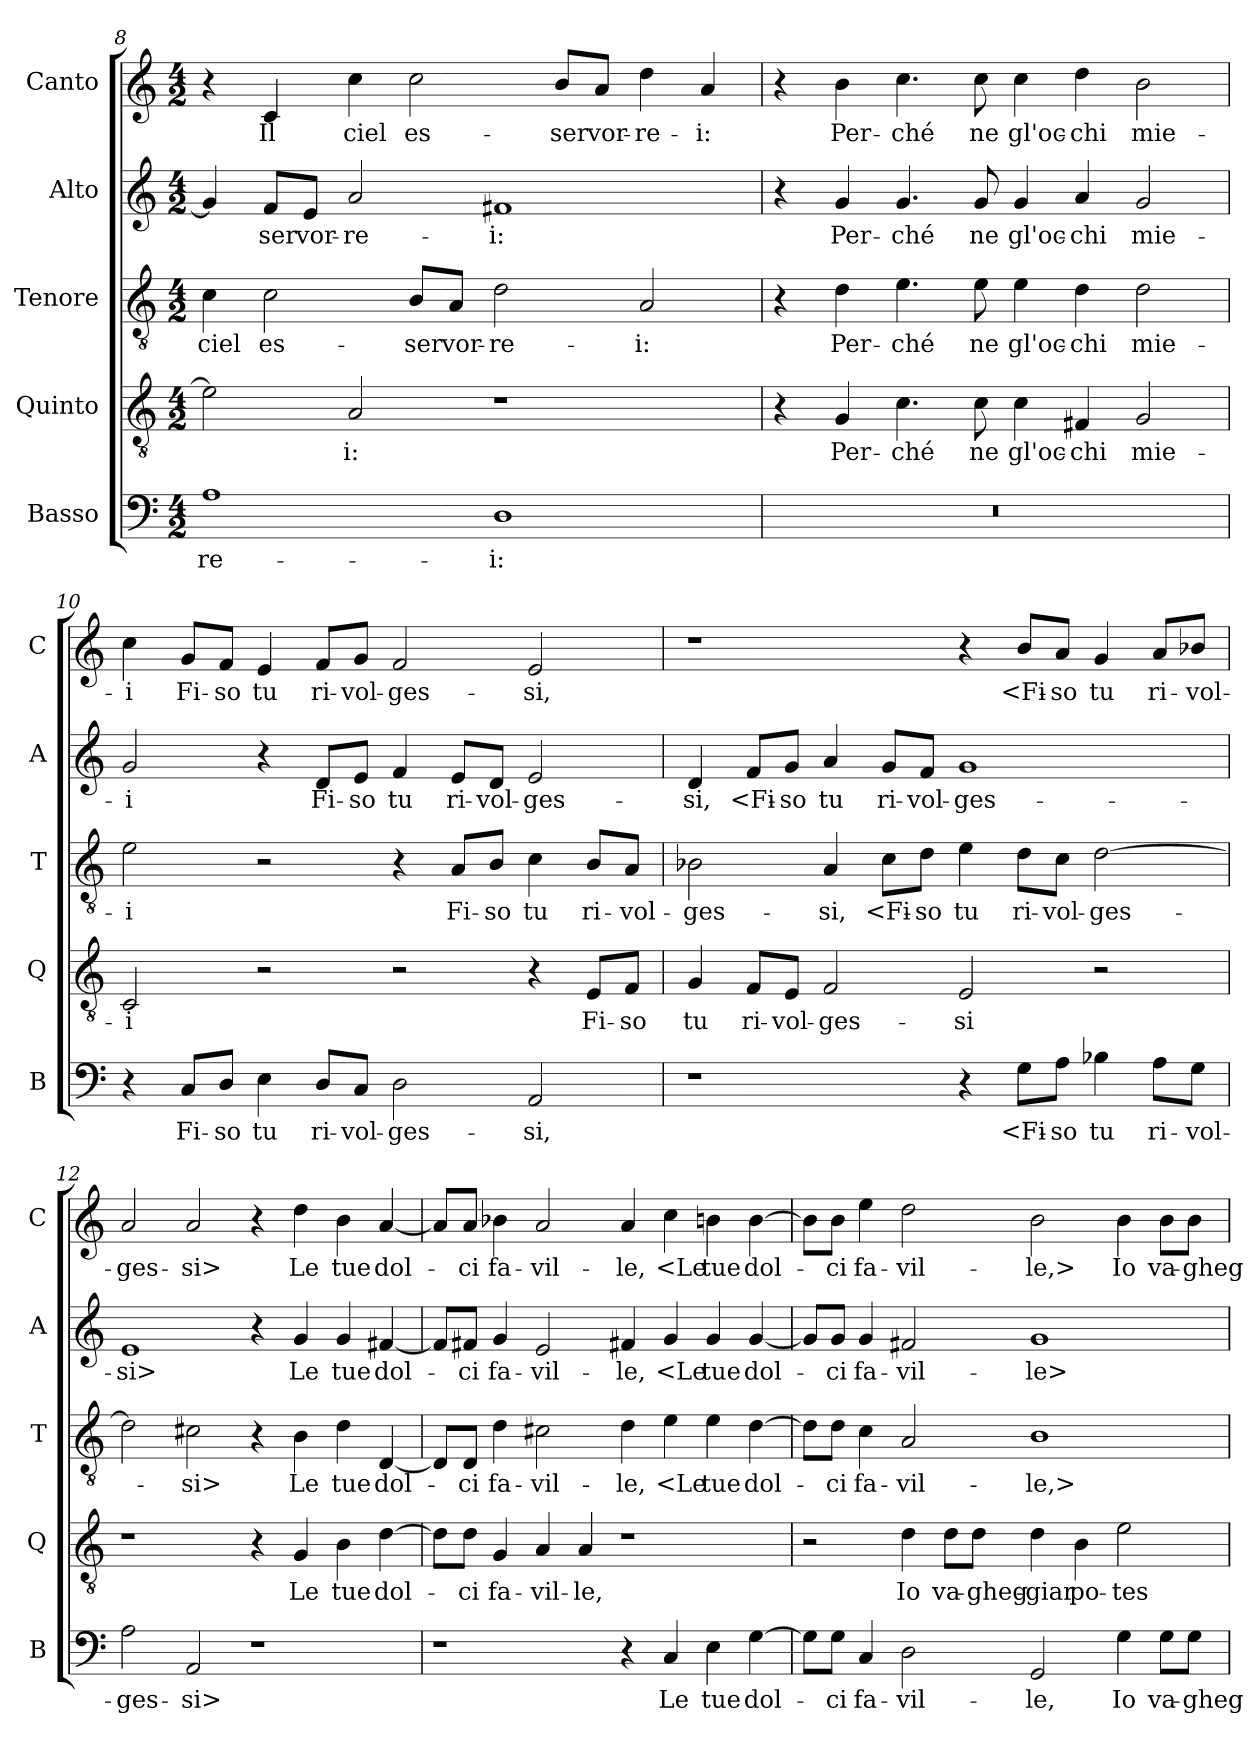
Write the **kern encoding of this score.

**kern	**text	**kern	**text	**kern	**text	**kern	**text	**kern	**text
*part5	*part5	*part4	*part4	*part3	*part3	*part2	*part2	*part1	*part1
*staff5	*staff5	*staff4	*staff4	*staff3	*staff3	*staff2	*staff2	*staff1	*staff1
*I"Basso	*	*I"Quinto	*	*I"Tenore	*	*I"Alto	*	*I"Canto	*
*I'B	*	*I'Q	*	*I'T	*	*I'A	*	*I'C	*
*clefF4	*	*clefGv2	*	*clefGv2	*	*clefG2	*	*clefG2	*
*k[]	*	*k[]	*	*k[]	*	*k[]	*	*k[]	*
*M4/2	*	*M4/2	*	*M4/2	*	*M4/2	*	*M4/2	*
=8	=8	=8	=8	=8	=8	=8	=8	=8	=8
1A	-re-	2e]	.	4c	ciel	4g]	.	4r	.
.	.	.	.	2c	es-	8fL	-ser	4c	Il
.	.	.	.	.	.	8eJ	vor-	.	.
.	.	2A	-i:	.	.	2a	-re-	4cc	ciel
.	.	.	.	8BL	-ser	.	.	2cc	es-
.	.	.	.	8AJ	vor-	.	.	.	.
1D	-i:	1r	.	2d	-re-	1f#X	-i:	.	.
.	.	.	.	.	.	.	.	8bL	-ser
.	.	.	.	.	.	.	.	8aJ	vor-
.	.	.	.	2A	-i:	.	.	4dd	-re-
.	.	.	.	.	.	.	.	4a	-i:
=9	=9	=9	=9	=9	=9	=9	=9	=9	=9
0r	.	4r	.	4r	.	4r	.	4r	.
.	.	4G	Per-	4d	Per-	4g	Per-	4b	Per-
.	.	4.c	-ché	4.e	-ché	4.g	-ché	4.cc	-ché
.	.	8c	ne	8e	ne	8g	ne	8cc	ne
.	.	4c	gl'oc-	4e	gl'oc-	4g	gl'oc-	4cc	gl'oc-
.	.	4F#X	-chi	4d	-chi	4a	-chi	4dd	-chi
.	.	2G	mie-	2d	mie-	2g	mie-	2b	mie-
=10	=10	=10	=10	=10	=10	=10	=10	=10	=10
4r	.	2C	-i	2e	-i	2g	-i	4cc	-i
8CL	Fi-	.	.	.	.	.	.	8gL	Fi-
8DJ	-so	.	.	.	.	.	.	8fJ	-so
4E	tu	2r	.	2r	.	4r	.	4e	tu
8DL	ri-	.	.	.	.	8dL	Fi-	8fL	ri-
8CJ	-vol-	.	.	.	.	8eJ	-so	8gJ	-vol-
2D	-ges-	2r	.	4r	.	4f	tu	2f	-ges-
.	.	.	.	8AL	Fi-	8eL	ri-	.	.
.	.	.	.	8BJ	-so	8dJ	-vol-	.	.
2AA	-si,	4r	.	4c	tu	2e	-ges-	2e	-si,
.	.	8EL	Fi-	8BL	ri-	.	.	.	.
.	.	8FJ	-so	8AJ	-vol-	.	.	.	.
=11	=11	=11	=11	=11	=11	=11	=11	=11	=11
1r	.	4G	tu	2B-X	-ges-	4d	-si,	1r	.
.	.	8FL	ri-	.	.	8fL	<Fi-	.	.
.	.	8EJ	-vol-	.	.	8gJ	-so	.	.
.	.	2F	-ges-	4A	-si,	4a	tu	.	.
.	.	.	.	8cL	<Fi-	8gL	ri-	.	.
.	.	.	.	8dJ	-so	8fJ	-vol-	.	.
4r	.	2E	-si	4e	tu	1g	-ges-	4r	.
8GL	<Fi-	.	.	8dL	ri-	.	.	8bL	<Fi-
8AJ	-so	.	.	8cJ	-vol-	.	.	8aJ	-so
4B-X	tu	2r	.	[2d	-ges-	.	.	4g	tu
8AL	ri-	.	.	.	.	.	.	8aL	ri-
8GJ	-vol-	.	.	.	.	.	.	8b-XJ	-vol-
=12	=12	=12	=12	=12	=12	=12	=12	=12	=12
2A	-ges-	1r	.	2d]	.	1e	-si>	2a	-ges-
2AA	-si>	.	.	2c#X	-si>	.	.	2a	-si>
1r	.	4r	.	4r	.	4r	.	4r	.
.	.	4G	Le	4B	Le	4g	Le	4dd	Le
.	.	4B	tue	4d	tue	4g	tue	4b	tue
.	.	[4d	dol-	[4D	dol-	[4f#X	dol-	[4a	dol-
=13	=13	=13	=13	=13	=13	=13	=13	=13	=13
1r	.	8dL]	.	8DL]	.	8f#L]	.	8aL]	.
.	.	8dJ	-ci	8DJ	-ci	8f#XJ	-ci	8aJ	-ci
.	.	4G	fa-	4d	fa-	4g	fa-	4b-X	fa-
.	.	4A	-vil-	2c#X	-vil-	2e	-vil-	2a	-vil-
.	.	4A	-le,	.	.	.	.	.	.
4r	.	1r	.	4d	-le,	4f#X	-le,	4a	-le,
4C	Le	.	.	4e	<Le	4g	<Le	4cc	<Le
4E	tue	.	.	4e	tue	4g	tue	4bn	tue
[4G	dol-	.	.	[4d	dol-	[4g	dol-	[4b	dol-
=14	=14	=14	=14	=14	=14	=14	=14	=14	=14
8GL]	.	2r	.	8dL]	.	8gL]	.	8bL]	.
8GJ	-ci	.	.	8dJ	-ci	8gJ	-ci	8bJ	-ci
4C	fa-	.	.	4c	fa-	4g	fa-	4ee	fa-
2D	-vil-	4d	Io	2A	-vil-	2f#X	-vil-	2dd	-vil-
.	.	8dL	va-	.	.	.	.	.	.
.	.	8dJ	-gheg-	.	.	.	.	.	.
2GG	-le,	4d	-giar	1B	-le,>	1g	-le>	2b	-le,>
.	.	4B	po-	.	.	.	.	.	.
4G	Io	2e	-tes-	.	.	.	.	4b	Io
8GL	va-	.	.	.	.	.	.	8bL	va-
8GJ	-gheg-	.	.	.	.	.	.	8bJ	-gheg-
=	=	=	=	=	=	=	=	=	=
*-	*-	*-	*-	*-	*-	*-	*-	*-	*-
